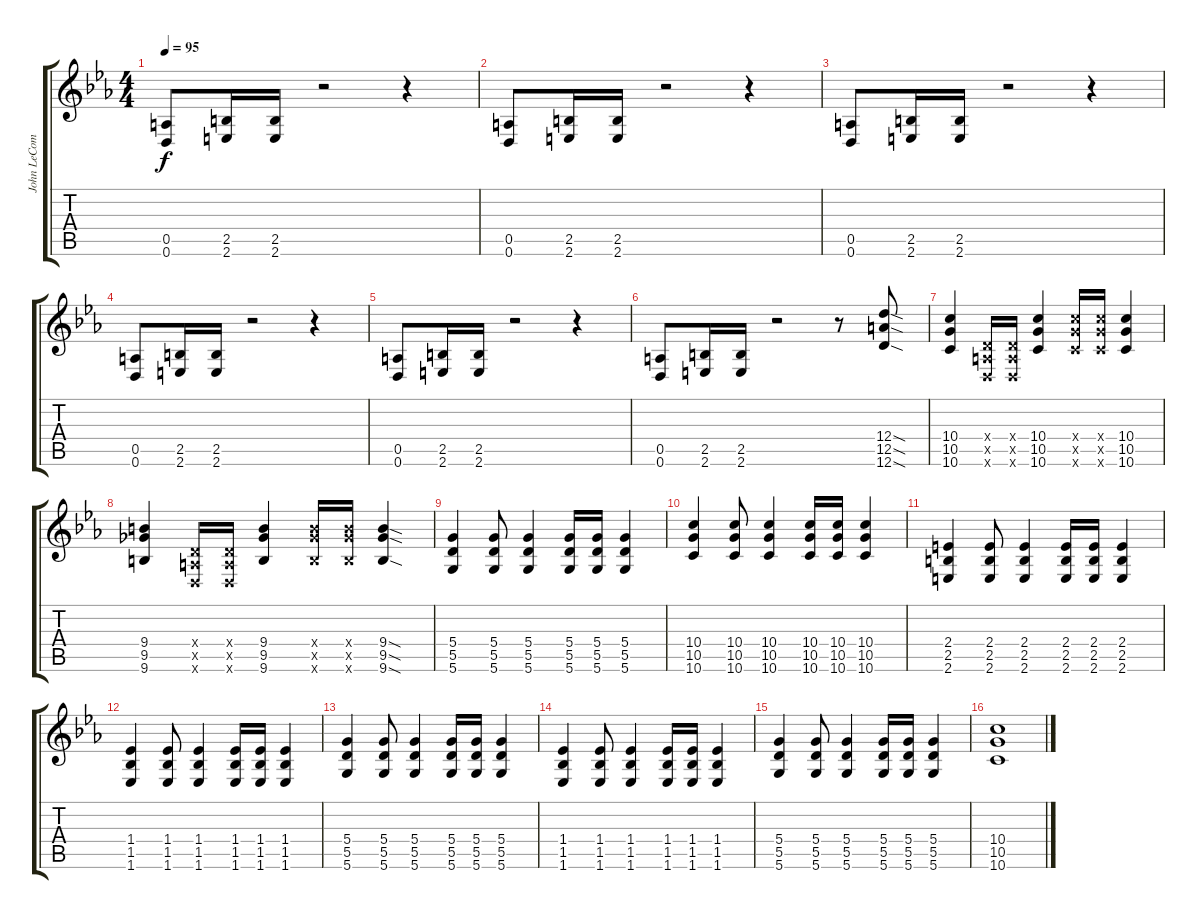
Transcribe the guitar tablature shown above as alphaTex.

\track ("John LeCompt" "John LeCom") {instrument distortionguitar}
\staff {score tabs}
\tuning (E4 B3 G3 D3 A2 D2) {hide}
\ts (4 4)
\tempo 95
\clef g2
\ks eb
(0.5 0.6).8{dy f} (2.5 2.6).16 (2.5 2.6).16 r.2 r.4 |
(0.5 0.6).8 (2.5 2.6).16 (2.5 2.6).16 r.2 r.4 |
(0.5 0.6).8 (2.5 2.6).16 (2.5 2.6).16 r.2 r.4 |
(0.5 0.6).8 (2.5 2.6).16 (2.5 2.6).16 r.2 r.4 |
(0.5 0.6).8 (2.5 2.6).16 (2.5 2.6).16 r.2 r.4 |
(0.5 0.6).8 (2.5 2.6).16 (2.5 2.6).16 r.2 r.8 (12.4{sod} 12.5{sod} 12.6{sod}).8 |
(10.4 10.5 10.6).4 (0.4{x} 0.5{x} 0.6{x}).16 (0.4{x} 0.5{x} 0.6{x}).16 (10.4 10.5 10.6).4 (10.4{x} 10.5{x} 10.6{x}).16 (10.4{x} 10.5{x} 10.6{x}).16 (10.4 10.5 10.6).4 |
(9.4 9.5 9.6).4 (0.4{x} 0.5{x} 0.6{x}).16 (0.4{x} 0.5{x} 0.6{x}).16 (9.4 9.5 9.6).4 (9.4{x} 9.5{x} 9.6{x}).16 (9.4{x} 9.5{x} 9.6{x}).16 (9.4{sod} 9.5{sod} 9.6{sod}).4 |
(5.4 5.5 5.6).4 (5.4 5.5 5.6).8 (5.4 5.5 5.6).4 (5.4 5.5 5.6).16 (5.4 5.5 5.6).16 (5.4 5.5 5.6).4 |
(10.4 10.5 10.6).4 (10.4 10.5 10.6).8 (10.4 10.5 10.6).4 (10.4 10.5 10.6).16 (10.4 10.5 10.6).16 (10.4 10.5 10.6).4 |
(2.4 2.5 2.6).4 (2.4 2.5 2.6).8 (2.4 2.5 2.6).4 (2.4 2.5 2.6).16 (2.4 2.5 2.6).16 (2.4 2.5 2.6).4 |
(1.4 1.5 1.6).4 (1.4 1.5 1.6).8 (1.4 1.5 1.6).4 (1.4 1.5 1.6).16 (1.4 1.5 1.6).16 (1.4 1.5 1.6).4 |
(5.4 5.5 5.6).4 (5.4 5.5 5.6).8 (5.4 5.5 5.6).4 (5.4 5.5 5.6).16 (5.4 5.5 5.6).16 (5.4 5.5 5.6).4 |
(1.4 1.5 1.6).4 (1.4 1.5 1.6).8 (1.4 1.5 1.6).4 (1.4 1.5 1.6).16 (1.4 1.5 1.6).16 (1.4 1.5 1.6).4 |
(5.4 5.5 5.6).4 (5.4 5.5 5.6).8 (5.4 5.5 5.6).4 (5.4 5.5 5.6).16 (5.4 5.5 5.6).16 (5.4 5.5 5.6).4 |
(10.4 10.5 10.6).1
